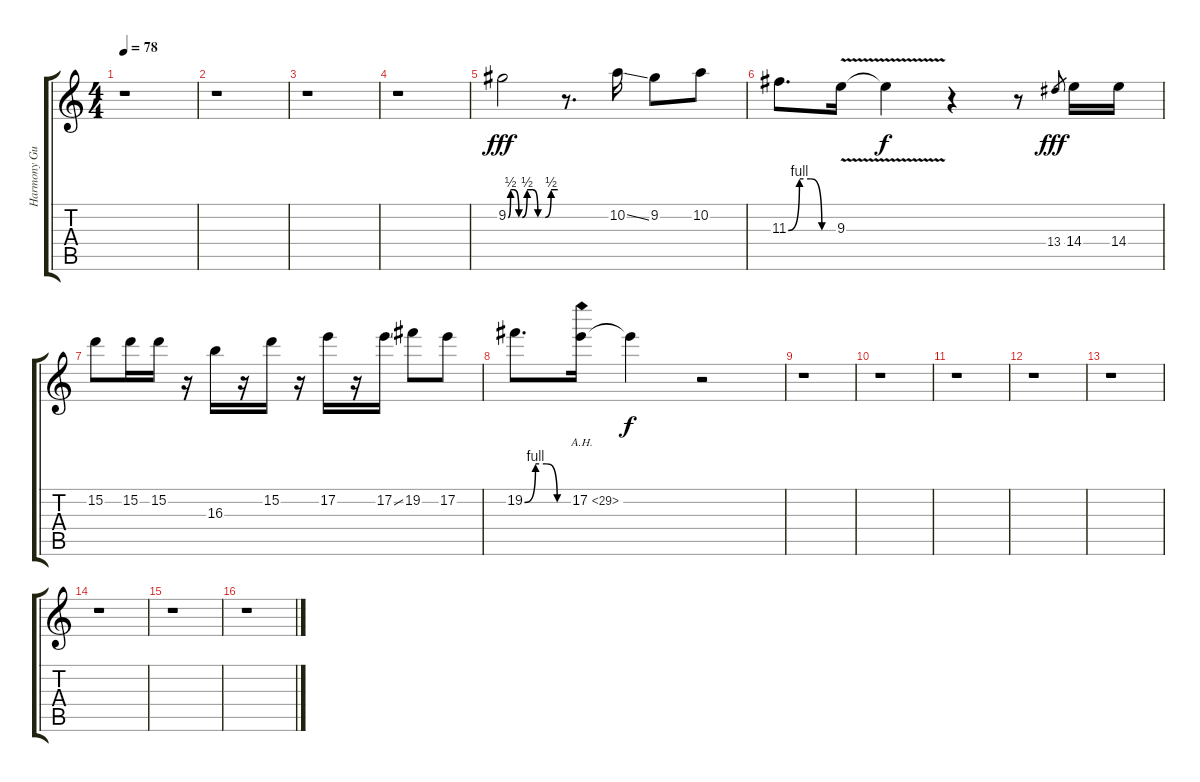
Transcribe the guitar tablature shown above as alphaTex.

\track ("Harmony Guitar 1" "Harmony Gu") {instrument distortionguitar}
\staff {score tabs}
\tuning (E4 B3 G3 D3 A2 E2) {hide}
\ts (4 4)
\tempo 78
\clef g2
\ks c
r.1{dy fff} |
r.1 |
r.1 |
r.1 |
9.2{be (custom 0 0 3 2 7 2 13 0 17 0 23 2 30 2 36 0 45 0 52 2 60 2)}.2 r.8{d} 10.2{ss}.16 9.2.8 10.2.8 |
11.3{be (custom 0 0 15 4 30 4 45 0 60 0)}.8{d} 9.3{v}.16 9.3{t}.4{dy f} r.4 r.8 13.4.8{gr dy fff} 14.4.16 14.4.16 |
15.2.8 15.2.16 15.2.16 r.16 16.3.16 r.16 15.2.16 r.16 17.2.16 r.16 17.2{ss}.16 19.2.8 17.2.8 |
19.2{be (custom 0 0 15 4 30 4 45 0 60 0)}.8{d} 17.2{ah 12}.16 17.2{t}.4{dy f} r.2 |
r.1 |
r.1 |
r.1 |
r.1 |
r.1 |
r.1 |
r.1 |
r.1
